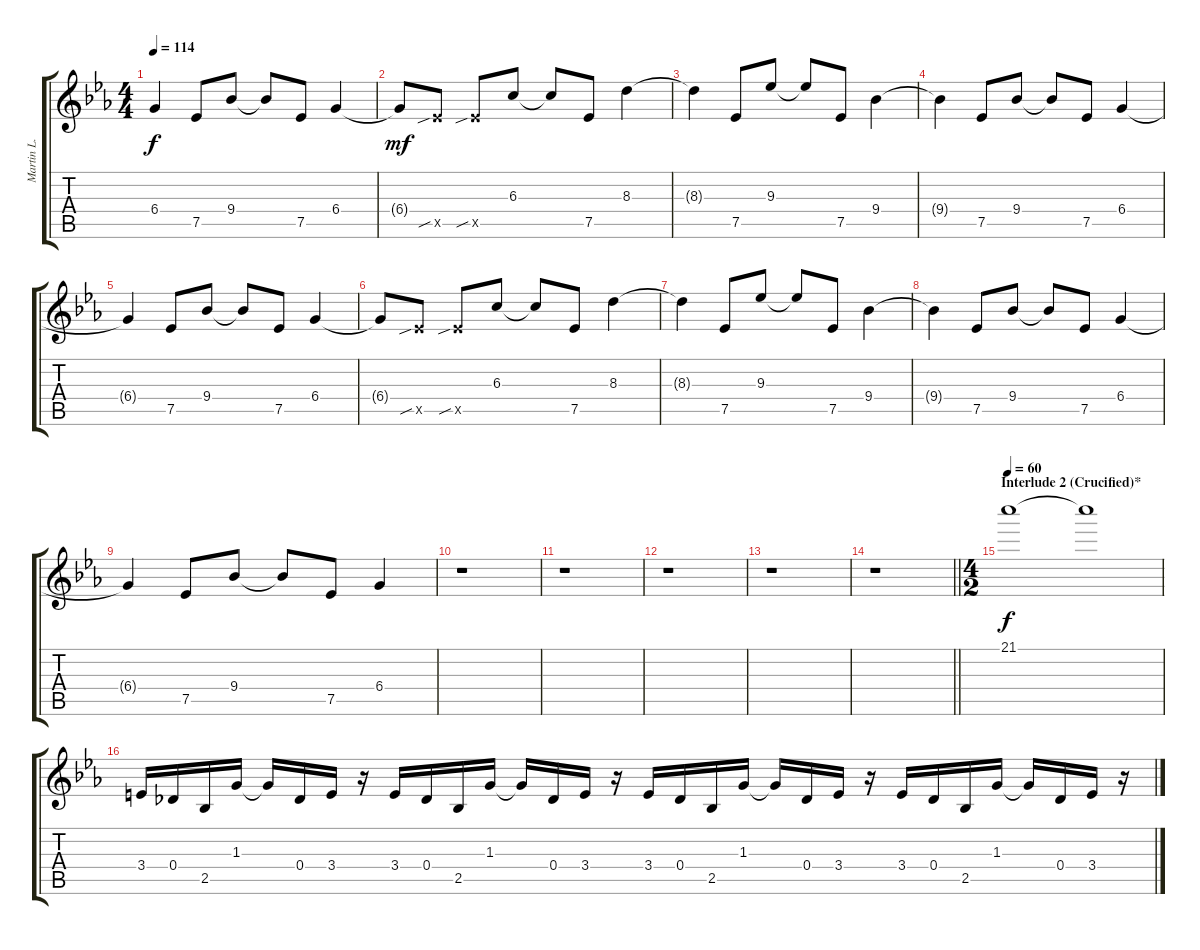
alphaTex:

\track ("Martin L. Gore(Guitar)" "Martin L. ") {instrument electricguitarclean}
\staff {score tabs}
\tuning (Eb4 Bb3 Gb3 Db3 Ab2 Eb2) {hide}
\ts (4 4)
\tempo 114
\clef g2
\ks eb
6.4{t}.4{dy f} 7.5.8 9.4.8 9.4{t}.8 7.5.8 6.4.4 |
6.4{t}.8{dy mf} 7.5{sib x}.8 7.5{sib x}.8 6.3.8 6.3{t}.8 7.5.8 8.3.4 |
8.3{t}.4 7.5.8 9.3.8 9.3{t}.8 7.5.8 9.4.4 |
9.4{t}.4 7.5.8 9.4.8 9.4{t}.8 7.5.8 6.4.4 |
6.4{t}.4 7.5.8 9.4.8 9.4{t}.8 7.5.8 6.4.4 |
6.4{t}.8 7.5{sib x}.8 7.5{sib x}.8 6.3.8 6.3{t}.8 7.5.8 8.3.4 |
8.3{t}.4 7.5.8 9.3.8 9.3{t}.8 7.5.8 9.4.4 |
9.4{t}.4 7.5.8 9.4.8 9.4{t}.8 7.5.8 6.4.4 |
6.4{t}.4 7.5.8 9.4.8 9.4{t}.8 7.5.8 6.4.4 |
r.1 |
r.1 |
r.1 |
r.1 |
\barLineRight lightlight
r.1 |
\ts (4 2)
\section ("" "Interlude 2 (Crucified)*")
\tempo 60
21.1.1{dy f volume 16 instrument fx3crystal} 21.1{t}.1 |
3.4.16{volume 0 instrument acousticguitarsteel} 0.4.16 2.5.16 1.3.16 1.3{t}.16 0.4.16 3.4.16 r.16 3.4.16 0.4.16 2.5.16 1.3.16 1.3{t}.16 0.4.16 3.4.16 r.16 3.4.16 0.4.16 2.5.16 1.3.16 1.3{t}.16 0.4.16 3.4.16 r.16 3.4.16 0.4.16 2.5.16 1.3.16 1.3{t}.16 0.4.16 3.4.16 r.16
